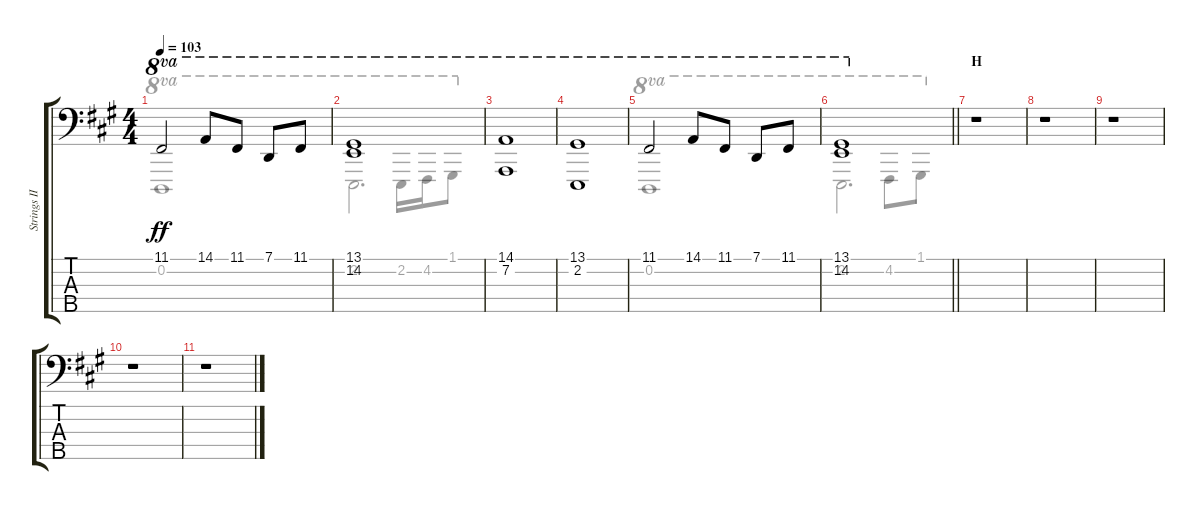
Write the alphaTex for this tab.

\track ("Strings III" "Strings II") {instrument stringensemble1}
\staff {score tabs}
\tuning (G2 D2 A1 E1 B0) {hide}
\voice
\ts (4 4)
\tempo 103
\clef f4
\ks a
11.1.2{ot 8va dy ff} 14.1.8{ot 8va} 11.1.8{ot 8va} 7.1.8{ot 8va} 11.1.8{ot 8va} |
(13.1 14.2).1{ot 8va} |
(14.1 7.2).1{ot 8va volume 0} |
(13.1 2.2).1{ot 8va} |
11.1.2{ot 8va} 14.1.8{ot 8va} 11.1.8{ot 8va} 7.1.8{ot 8va} 11.1.8{ot 8va} |
\barLineRight lightlight
(13.1 14.2).1{ot 8va} |
\section ("" "H")
r.1 |
r.1 |
r.1 |
r.1 |
r.1
\voice
\clef f4
\ottava regular
\simile none
\ks a
0.2.1{ot 8va dy ff} |
2.2.2{d ot 8va} 2.2.16{ot 8va} 4.2.16{ot 8va} 1.1.8{ot 8va} |
|
|
0.2.1{ot 8va} |
\barLineRight lightlight
2.2.2{d ot 8va} 4.2.8{ot 8va} 1.1.8{ot 8va} |
|
|
|
|
